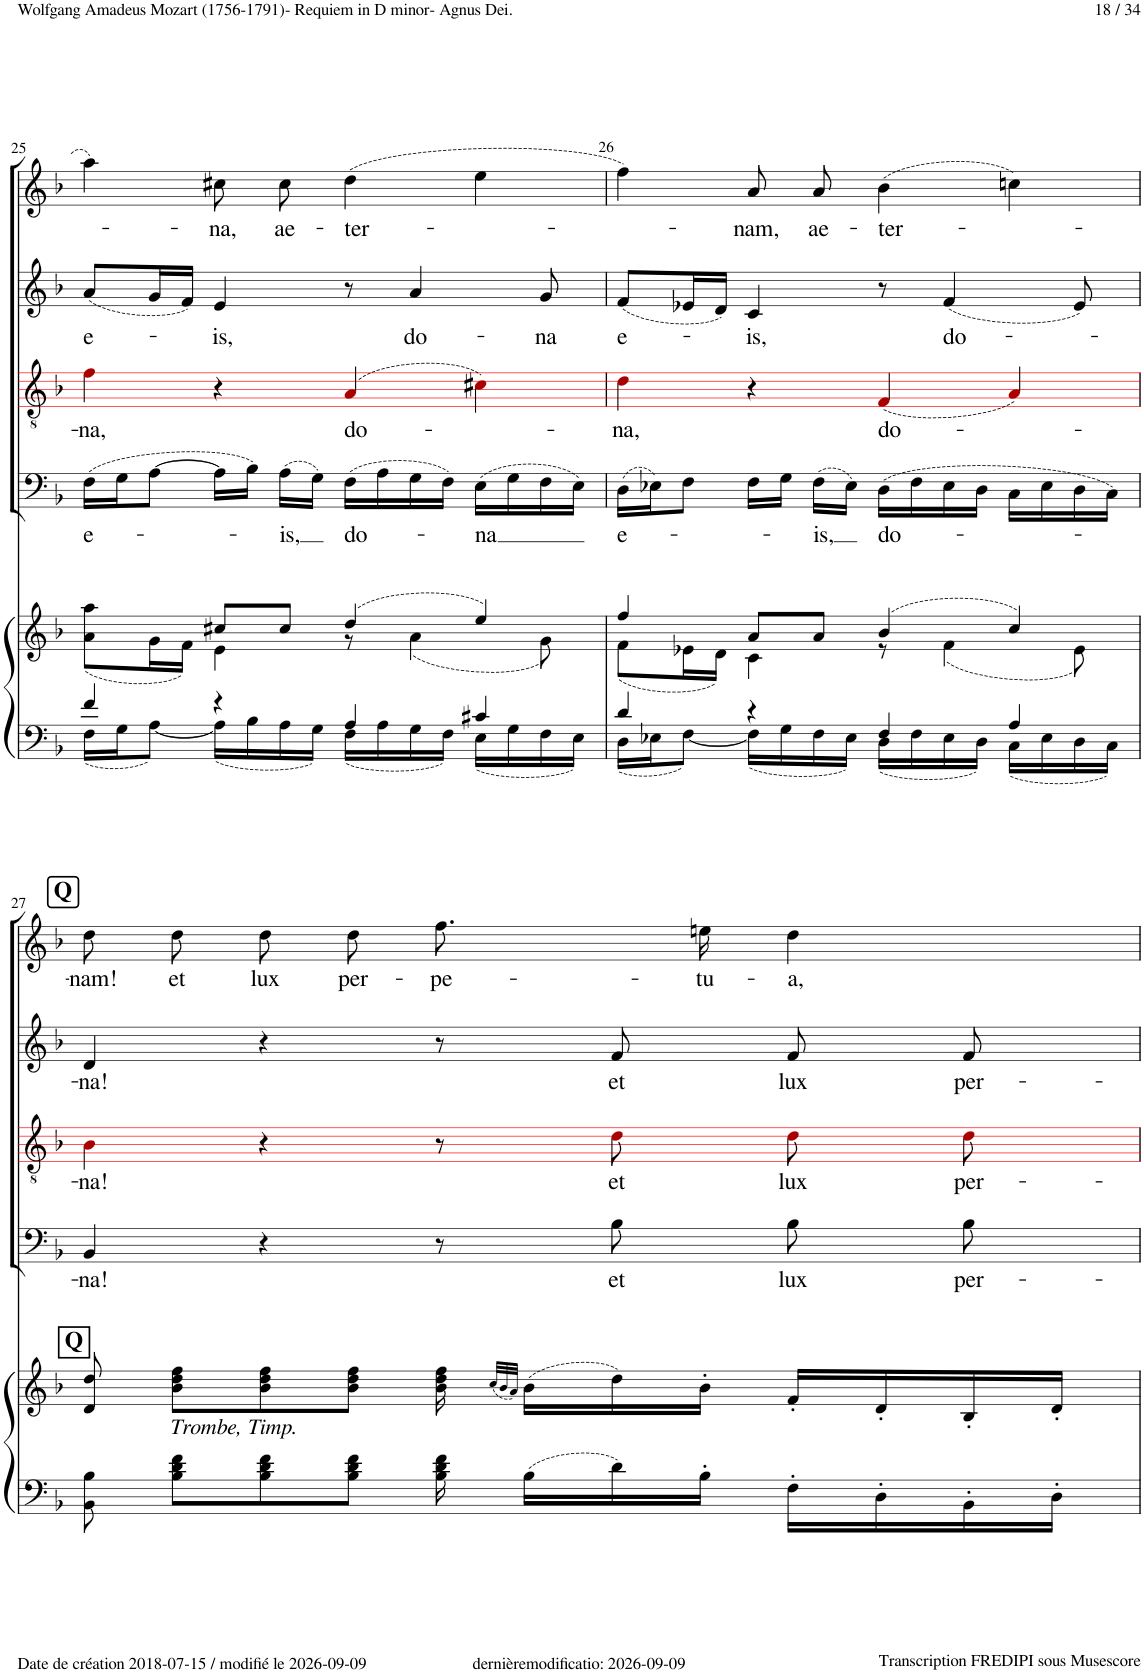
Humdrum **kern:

**kern	**kern	**kern	**text	**kern	**text	**kern	**text	**kern	**text
*part5	*part5	*part4	*part4	*part3	*part3	*part2	*part2	*part1	*part1
*staff6	*staff5	*staff4	*staff4	*staff3	*staff3	*staff2	*staff2	*staff1	*staff1
*I"Piano	*	*I"Bass	*	*I"Tenor	*	*I"Alto	*	*I"Soprano	*
*I'Pno	*	*	*	*	*	*	*	*	*
!!LO:PB:g=z
*clefF4	*clefG2	*clefF4	*	*clefGv2	*	*clefG2	*	*clefG2	*
*	*	*	*	*ITrd8c14	*	*	*	*	*
*k[b-]	*k[b-]	*k[b-]	*	*k[b-]	*	*k[b-]	*	*k[b-]	*
*M4/4	*M4/4	*M4/4	*	*M4/4	*	*M4/4	*	*M4/4	*
*met(c)	*met(c)	*met(c)	*	*met(c)	*	*met(c)	*	*met(c)	*
=25	=25	=25	=25	=25	=25	=25	=25	=25	=25
*^	*^	*	*	*	*	*	*	*	*
!	!	!	!	!	!LO:LY:b	!	!LO:LY:b	!	!LO:LY:b	!	!
4f/	16F\LL	4aa\	(8a\L	(16F!\LL	e-	4f!i\	-na,	(8a!/L	e-	4aa!\	.
.	16G\J	.	.	16G!\J	.	.	.	.	.	.	.
.	[8A\J	.	16g\L	[8A!\J	.	.	.	16g!/L	.	.	.
.	.	.	16f\JJ)	.	.	.	.	16f!/JJ)	.	.	.
!	!	!	!	!	!	!	!	!	!LO:LY:b	!	!LO:LY:b
4r	16A\LL]	8cc#X/L	4e\	16A!\LL]	.	4r	.	4e!/	-is,	8cc#X!\L	-na,
.	16B-\	.	.	16B-!\JJ)	.	.	.	.	.	.	.
!	!	!	!	!	!LO:LY:b	!	!	!	!	!	!LO:LY:b
.	16A\	8cc#/J	.	(16A!\LL	-is,	.	.	.	.	8cc#!\J	ae-
.	16G\JJ	.	.	16G!\JJ)	.	.	.	.	.	.	.
!	!	!	!	!	!LO:LY:b	!	!LO:LY:b	!	!	!	!LO:LY:b
4A/	16F\LL	(4dd/	8r	(16F!\LL	do-	(4A!i/	do-	8r	.	(4dd!\	-ter-
.	16A\	.	.	16A!\	.	.	.	.	.	.	.
!	!	!	!	!	!	!	!	!	!LO:LY:b	!	!
.	16G\	.	(4a\	16G!\	.	.	.	4a!/	do-	.	.
.	16F\JJ	.	.	16F!\JJ)	.	.	.	.	.	.	.
!	!	!	!	!	!LO:LY:b	!	!	!	!	!	!
4c#X/	16E\LL	4ee/)	.	(16E!\LL	-na	4c#X!i\)	.	.	.	4ee!\	.
.	16G\	.	.	16G!\	.	.	.	.	.	.	.
!	!	!	!	!	!	!	!	!	!LO:LY:b	!	!
.	16F\	.	8g\)	16F!\	.	.	.	8g!/	-na	.	.
.	16E\JJ	.	.	16E!\JJ)	.	.	.	.	.	.	.
=26	=26	=26	=26	=26	=26	=26	=26	=26	=26	=26	=26
!	!	!	!	!	!LO:LY:b	!	!LO:LY:b	!	!LO:LY:b	!	!
4d/	16D\LL	4ff/	(8f\L	(16D!\LL	e-	4d!i\	-na,	(8f!/L	e-	4ff!\)	.
.	16E-X\J	.	.	16E-X!\J)	.	.	.	.	.	.	.
.	[8F\J	.	16e-X\L	8F!\J	.	.	.	16e-X!/L	.	.	.
.	.	.	16d\JJ)	.	.	.	.	16d!/JJ)	.	.	.
!	!	!	!	!	!	!	!	!	!LO:LY:b	!	!LO:LY:b
4r	16F\LL]	8a/L	4c\	16F!\LL	.	4r	.	4c!/	-is,	8a!/L	-nam,
.	16G\	.	.	16G!\JJ	.	.	.	.	.	.	.
!	!	!	!	!	!LO:LY:b	!	!	!	!	!	!LO:LY:b
.	16F\	8a/J	.	(16F!\LL	-is,	.	.	.	.	8a!/J	ae-
.	16E-\JJ	.	.	16E-!\JJ)	.	.	.	.	.	.	.
!	!	!	!	!	!LO:LY:b	!	!LO:LY:b	!	!	!	!LO:LY:b
4F/	16D\LL	(4b-/	8r	(16D!\LL	do-	(4F!i/	do-	8r	.	(4b-!\	-ter-
.	16F\	.	.	16F!\	.	.	.	.	.	.	.
!	!	!	!	!	!	!	!	!	!LO:LY:b	!	!
.	16E-\	.	(4f\	16E-!\	.	.	.	(4f!/	do-	.	.
.	16D\JJ	.	.	16D!\JJ	.	.	.	.	.	.	.
4A/	16C\LL	4cc/)	.	16C!\LL	.	4A!i/)	.	.	.	4ccn!\)	.
.	16E-\	.	.	16E-!\	.	.	.	.	.	.	.
.	16D\	.	8e-\)	16D!\	.	.	.	8e-!/)	.	.	.
.	16C\JJ	.	.	16C!\JJ)	.	.	.	.	.	.	.
*	*	*v	*v	*	*	*	*	*	*	*	*
!!LO:LB:g=z
=27	=27	=27	=27	=27	=27	=27	=27	=27	=27	=27
!	!	!LO:TX:a:B:t=Q	!	!	!	!	!	!	!	!
!	!	!	!	!LO:LY:b	!	!LO:LY:b	!	!LO:LY:b	!	!LO:LY:b
*v	*v	*	*	*	*	*	*	*	*	*
8BB-\ 8B-\	8d/ 8dd/	4BB-!/	-na!	4B-!i\	-na!	4d!/	-na!	8dd!\L	-nam!
!	!LO:TX:b:i:t=Trombe, Timp.	!	!	!	!	!	!	!	!
!	!	!	!	!	!	!	!	!	!LO:LY:b
8B-\ 8d\ 8f\L	8b-\ 8dd\ 8ff\L	.	.	.	.	.	.	8dd!\J	et
!	!	!	!	!	!	!	!	!	!LO:LY:b
8B-\ 8d\ 8f\	8b-\ 8dd\ 8ff\	4r	.	4r	.	4r	.	8dd!\L	lux
!	!	!	!	!	!	!	!	!	!LO:LY:b
8B-\ 8d\ 8f\J	8b-\ 8dd\ 8ff\J	.	.	.	.	.	.	8dd!\J	per-
!	!	!	!	!	!	!	!	!	!LO:LY:b
16B-\ 16d\ 16f\	16b-\ 16dd\ 16ff\	8r	.	8r	.	8r	.	8.ff!\L	-pe-
.	(32qcc/LLL	.	.	.	.	.	.	.	.
.	32qb-/	.	.	.	.	.	.	.	.
.	32qa/JJJ)	.	.	.	.	.	.	.	.
16B-\LL	(16b-\LL	.	.	.	.	.	.	.	.
!	!	!	!LO:LY:b	!	!LO:LY:b	!	!LO:LY:b	!	!
16d\	16dd\)	8B-!\	et	8d!i\	et	8f!/	et	.	.
!	!	!	!	!	!	!	!	!	!LO:LY:b
16B-'\JJ	16b-'\JJ	.	.	.	.	.	.	16een!\Jk	-tu-
!	!	!	!LO:LY:b	!	!LO:LY:b	!	!LO:LY:b	!	!LO:LY:b
16F'\LL	16f'/LL	8B-!\	lux	8d!i\L	lux	8f!/	lux	4dd!\	-a,
16D'\	16d'/	.	.	.	.	.	.	.	.
!	!	!	!LO:LY:b	!	!LO:LY:b	!	!LO:LY:b	!	!
16BB-'\	16B-'/	8B-!\	per-	8d!i\J	per-	8f!/	per-	.	.
16D'\JJ	16d'/JJ	.	.	.	.	.	.	.	.
=	=	=	=	=	=	=	=	=	=
*-	*-	*-	*-	*-	*-	*-	*-	*-	*-
